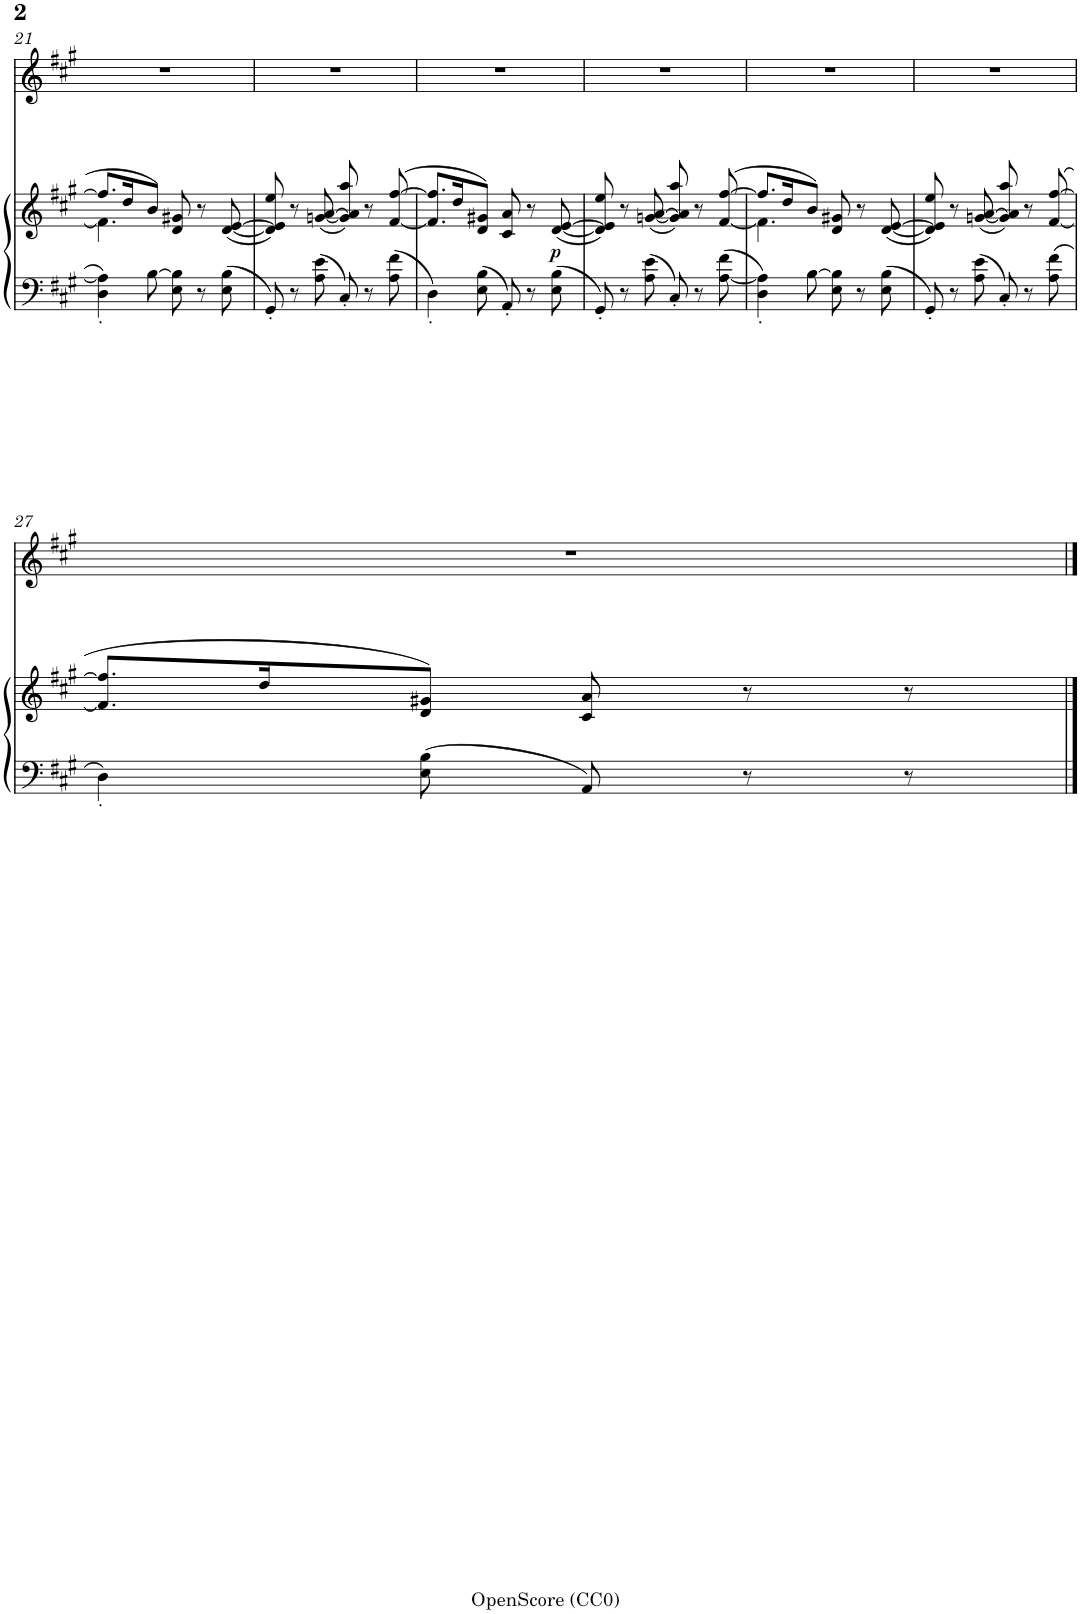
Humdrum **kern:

**kern	**kern	**dynam	**kern
*part2	*part2	*part2	*part1
*staff3	*staff2	*staff2/3	*staff1
*I"Piano	*	*	*I"Voice
*I'Pno	*	*	*
!!LO:PB:g=z
*clefF4	*clefG2	*	*clefG2
*k[f#c#g#]	*k[f#c#g#]	*	*k[f#c#g#]
*M6/8	*M6/8	*	*M6/8
=21	=21	=21	=21
*	*^	*	*
4D\'< 4A\]'<	8.ff#/L]	4.f#\]	.	2.r
.	16dd/K	.	.	.
[8B\	8b/J	.	.	.
8E\ 8B\]	8d/ 8g#X/	4.ryy	.	.
8r	8r	.	.	.
8E\ 8B\	([8d/ [8e/	.	.	.
*	*v	*v	*	*
=22	=22	=22	=22
8GG#'/	8d/] 8e/] 8ee/)	.	2.r
8r	8r	.	.
8A\ 8e\	([8gn/ [8a/	.	.
8C#'</	8g/] 8a/] 8aa/)	.	.
8r	8r	.	.
8A\ 8f#\	(>[<8f#/ [8ff#/	.	.
=23	=23	=23	=23
4D'<\	8.f#/] 8.ff#/]L	.	2.r
.	16dd/K	.	.
8E\ 8B\	8d/ 8g#X/J)	.	.
8AA'</	8c#/ 8a/	.	.
8r	8r	.	.
!	!	!LO:DY:b	!
8E\ 8B\	([8d/ [8e/	p	.
=24	=24	=24	=24
8GG#'/	8d/] 8e/] 8ee/)	.	2.r
8r	8r	.	.
8A\ 8e\	([8gn/ [8a/	.	.
8C#'/	8g/] 8a/] 8aa/)	.	.
8r	8r	.	.
[8A\ 8f#\	(>[<8f#/ [8ff#/	.	.
=25	=25	=25	=25
*	*^	*	*
4D\'< 4A\]'<	8.ff#/L]	4.f#\]	.	2.r
.	16dd/K	.	.	.
[8B\	8b/J)	.	.	.
8E\ 8B\]	8d/ 8g#X/	4.ryy	.	.
8r	8r	.	.	.
8E\ 8B\	([8d/ [8e/	.	.	.
*	*v	*v	*	*
=26	=26	=26	=26
8GG#'</	8d/] 8e/] 8ee/)	.	2.r
8r	8r	.	.
8A\ 8e\	([8gn/ [8a/	.	.
8C#'</	8g/] 8a/] 8aa/)	.	.
8r	8r	.	.
8A\ 8f#\	(>[<8f#/ [8ff#/	.	.
!!LO:LB:g=z
=27	=27	=27	=27
4D'<\	8.f#/] 8.ff#/]L	.	2.r
.	16dd/K	.	.
8E\ 8B\	8d/ 8g#X/J)	.	.
8AA/	8c#/ 8a/	.	.
8r	8r	.	.
8r	8r	.	.
==	==	==	==
*-	*-	*-	*-
